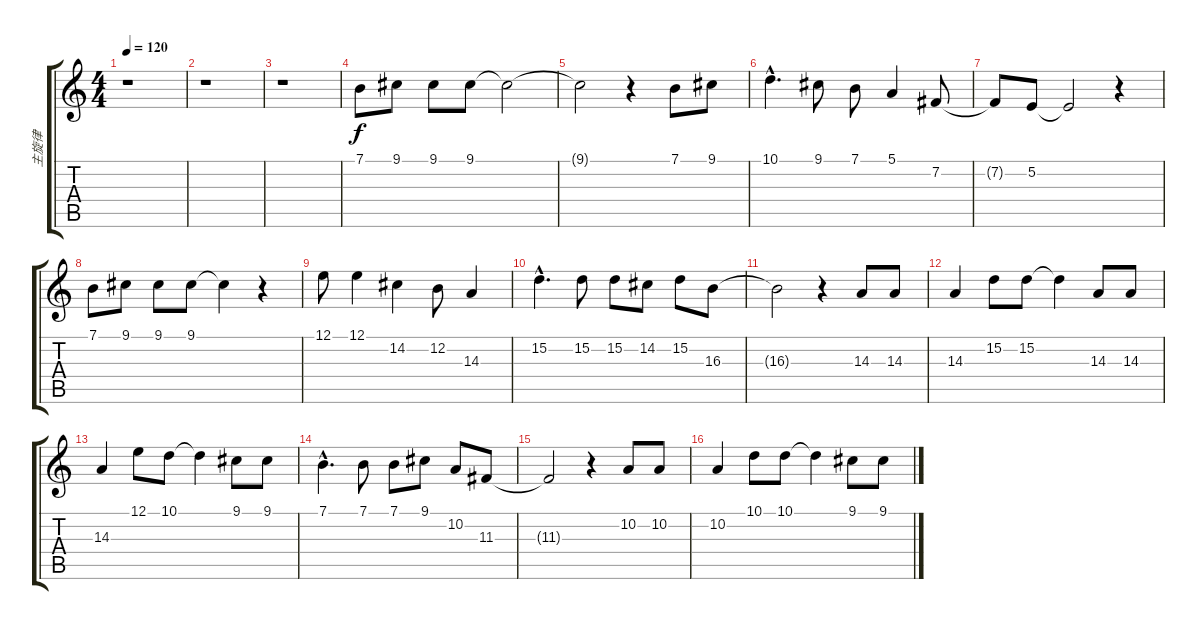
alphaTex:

\track ("主旋律" "主旋律") {instrument choiraahs}
\staff {score tabs}
\tuning (E4 B3 G3 D3 A2 E2) {hide}
\ts (4 4)
\tempo 120
\clef g2
\ks c
r.1{dy f} |
r.1 |
r.1 |
7.1.8 9.1.8 9.1.8 9.1.8 9.1{t}.2 |
9.1{t}.2 r.4 7.1.8 9.1.8 |
10.1{hac}.4{d} 9.1.8 7.1.8 5.1.4 7.2.8 |
7.2{t}.8 5.2.8 5.2{t}.2 r.4 |
7.1.8 9.1.8 9.1.8 9.1.8 9.1{t}.4 r.4 |
12.1.8 12.1.4 14.2.4 12.2.8 14.3.4 |
15.2{hac}.4{d} 15.2.8 15.2.8 14.2.8 15.2.8 16.3.8 |
16.3{t}.2 r.4 14.3.8 14.3.8 |
14.3.4 15.2.8 15.2.8 15.2{t}.4 14.3.8 14.3.8 |
14.3.4 12.1.8 10.1.8 10.1{t}.4 9.1.8 9.1.8 |
7.1{hac}.4{d} 7.1.8 7.1.8 9.1.8 10.2.8 11.3.8 |
11.3{t}.2 r.4 10.2.8 10.2.8 |
10.2.4 10.1.8 10.1.8 10.1{t}.4 9.1.8 9.1.8
